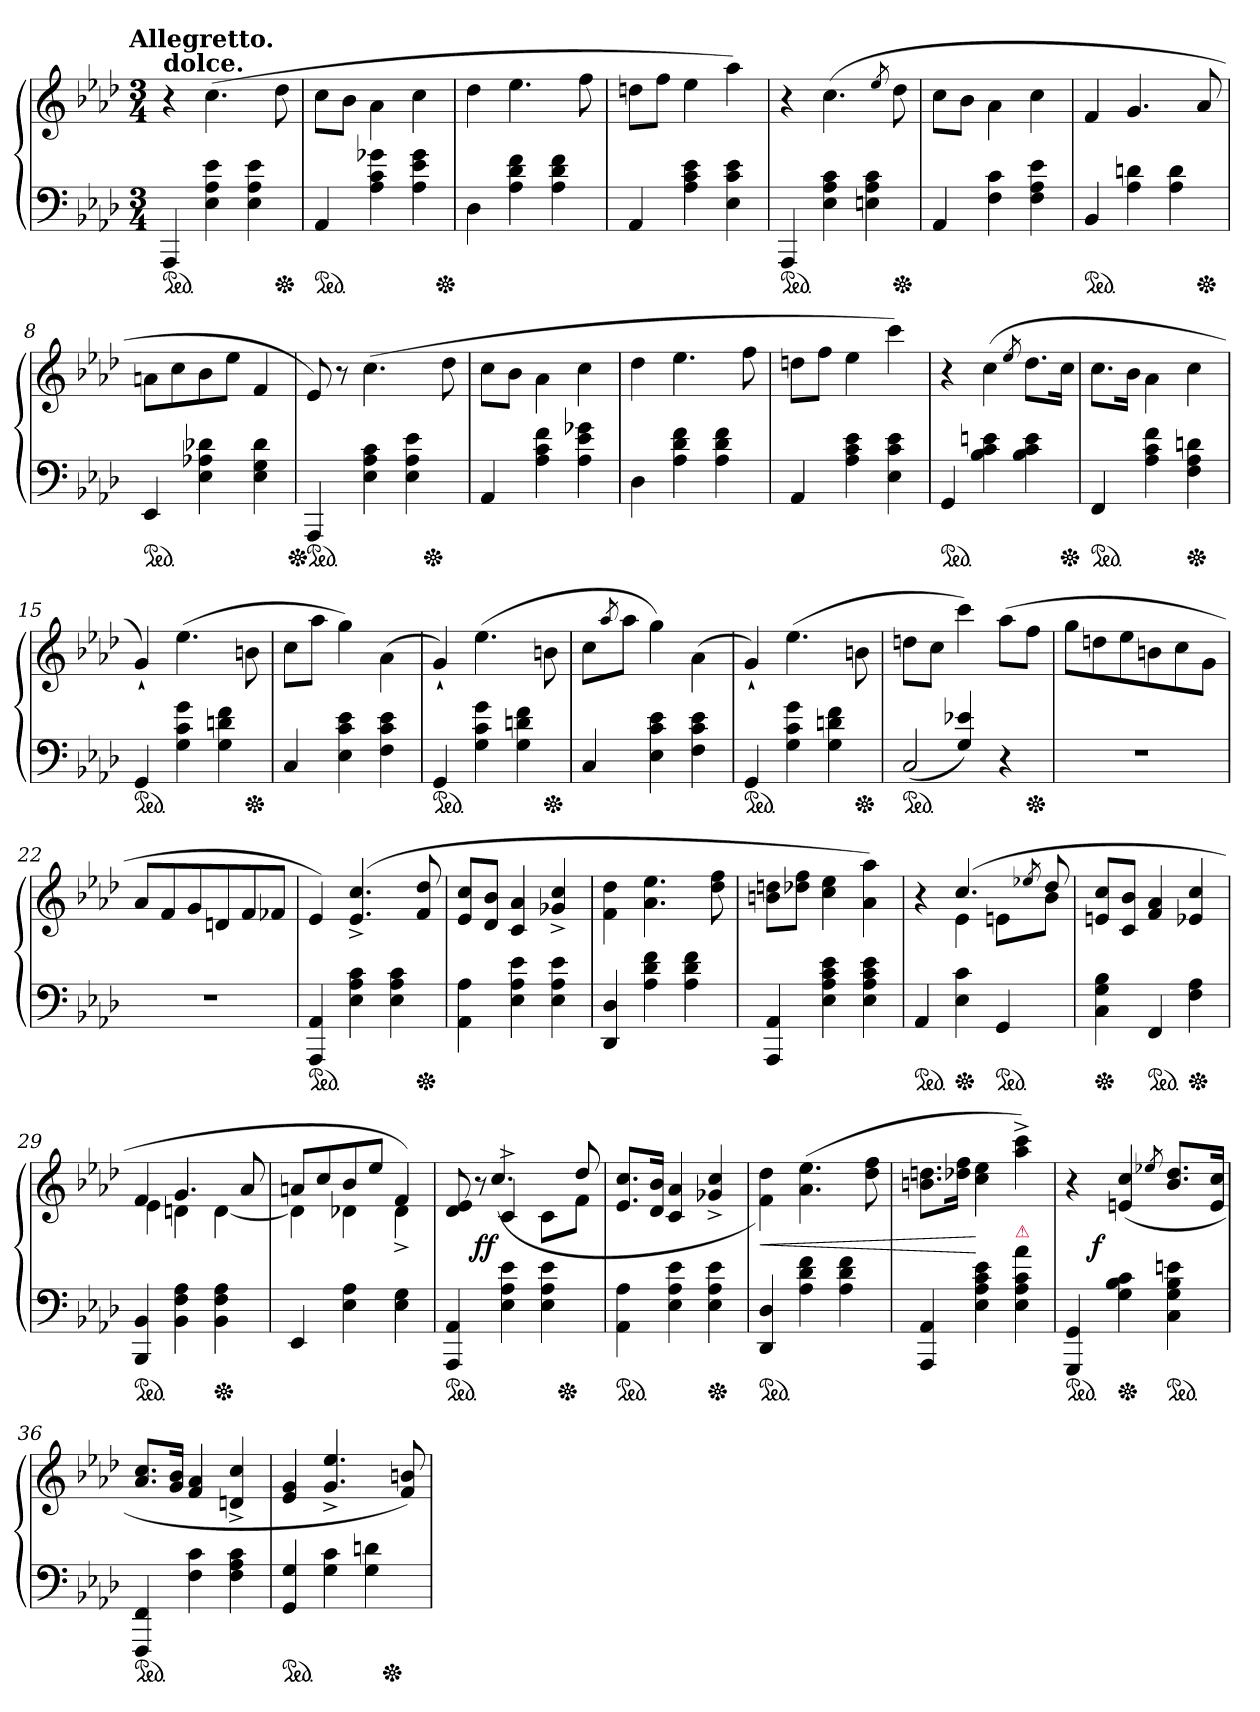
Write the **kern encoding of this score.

**kern	**kern	**dynam
*part1	*part1	*part1
*staff2	*staff1	*staff1/2
*clefF4	*clefG2	*
*k[b-e-a-d-]	*k[b-e-a-d-]	*
!!LO:TX:omd:t=Allegretto.
*M3/4	*M3/4	*
=1	=1	=1
!	!LO:TX:a:B:t=dolce.	!
*ped	*	*
4AAA-	4r	.
4E- 4A- 4e-	(4.cc	.
4E- 4A- 4e-	.	.
*Xped	*	*
.	8dd-	.
=2	=2	=2
*ped	*	*
4AA-	8ccL	.
.	8b-J	.
4A- 4c 4g-X	4a-\	.
4A- 4e- 4g-	4cc	.
*Xped	*	*
=3	=3	=3
4D-	4dd-	.
4A- 4d- 4f	4.ee-	.
4A- 4d- 4f	.	.
.	8ff	.
=4	=4	=4
4AA-	8ddnL	.
.	8ffJ	.
4A- 4c 4e-	4ee-	.
4E- 4c 4e-	4aa-)	.
=5	=5	=5
*ped	*	*
4AAA-	4r	.
4E- 4A- 4c	(>4.cc	.
4En 4A- 4c	.	.
.	8qee-/	.
*Xped	*	*
.	8dd-	.
=6	=6	=6
4AA-	8ccL	.
.	8b-J	.
4F 4c	4a-\	.
4F 4A- 4e-	4cc	.
=7	=7	=7
*ped	*	*
4BB-	4f	.
4A- 4dn	4.g	.
4A- 4d	.	.
*Xped	*	*
.	8a-	.
=8	=8	=8
*ped	*	*
4EE-	8anL	.
.	8cc	.
4E- 4A-X 4d-X	8b-	.
.	8ee-J	.
4E- 4G 4d-	4f	.
=9	=9	=9
*	*^	*
*Xped	*	*	*
*ped	*	*	*
4AAA-	8e-)	2ryy	.
.	8r	.	.
4E- 4A- 4c	(4.cc	.	.
4E- 4A- 4e-	.	16ryy	.
*Xped	*	*	*
.	.	8.ryy	.
.	8dd-	.	.
*	*v	*v	*
=10	=10	=10
4AA-	8ccL	.
.	8b-J	.
4A- 4c 4f	4a-\	.
4A- 4e- 4g-X	4cc	.
=11	=11	=11
4D-	4dd-	.
4A- 4d- 4f	4.ee-	.
4A- 4d- 4f	.	.
.	8ff	.
=12	=12	=12
4AA-	8ddnL	.
.	8ffJ	.
4A- 4c 4e-	4ee-	.
4E- 4c 4e-	4ccc)	.
=13	=13	=13
*ped	*	*
4GG	4r	.
4B- 4c 4en	(4cc	.
.	8qee-/	.
4B- 4c 4e	8.dd-L	.
*Xped	*	*
.	16ccJk	.
=14	=14	=14
*ped	*	*
4FF	8.ccL	.
.	16b-Jk	.
4A- 4c 4f	4a-\	.
*Xped	*	*
4F 4A- 4dn	4cc	.
=15	=15	=15
*ped	*	*
4GG	4g`>)	.
4G 4c 4g	(4.ee-	.
4G 4dn 4f	.	.
*Xped	*	*
.	8bn	.
=16	=16	=16
4C	8ccL	.
.	8aa-J	.
4E- 4c 4e-	4gg)	.
4F 4c 4e-	(>4a-\	.
=17	=17	=17
*ped	*	*
4GG	4g`>)	.
4G 4c 4g	(4.ee-	.
4G 4dn 4f	.	.
*Xped	*	*
.	8bn	.
=18	=18	=18
4C	8ccL	.
.	8qaa-/	.
.	8aa-J	.
4E- 4c 4e-	4gg)	.
4F 4c 4e-	(>4a-\	.
=19	=19	=19
*ped	*	*
4GG	4g`>)	.
4G 4c 4g	(4.ee-	.
4G 4dn 4f	.	.
*Xped	*	*
.	8bn	.
=20	=20	=20
*^	*	*
*ped	*	*	*
4ryy	(>2C/	8ddnL	.
.	.	8ccJ	.
4G 4e-X)	.	4ccc)	.
4ryy	4r	(>8aa-L	.
*Xped	*	*	*
.	.	8ffJ	.
*v	*v	*	*
=21	=21	=21
2.r	8ggL	.
.	8ddn	.
.	8ee-	.
.	8bn	.
.	8cc	.
.	8gJ	.
=22	=22	=22
2.r	8a-L	.
.	8f	.
.	8g	.
.	8dn	.
.	8f	.
.	8f-XJ	.
=23	=23	=23
*ped	*	*
4AAA- 4AA-	4e-)	.
4E- 4A- 4c	(>4.e-^ 4.cc^	.
4E- 4A- 4c	.	.
*Xped	*	*
.	8f 8dd-	.
=24	=24	=24
4AA- 4A-	8e- 8ccL	.
.	8d- 8b-J	.
4E- 4A- 4e-	4c 4a-	.
4E- 4A- 4e-	4g-X^ 4cc^	.
=25	=25	=25
4DD- 4D-	4f\ 4dd-\	.
4A- 4d- 4f	4.a- 4.ee-	.
4A- 4d- 4f	.	.
.	8dd- 8ff	.
=26	=26	=26
4AAA- 4AA-	8bn 8ddnL	.
.	8dd-X 8ffJ	.
4E- 4A- 4c 4e-	4cc 4ee-	.
4E- 4A- 4c 4e-	4a- 4aa-)	.
=27	=27	=27
*	*^	*
*ped	*	*	*
4AA-	4r	4ryy	.
*Xped	*	*	*
4E- 4c	4e-\	(>4.cc/	.
*ped	*	*	*
4GG	8enL	.	.
.	8qee-X	.	.
.	8b-\J	8dd-/	.
*	*v	*v	*
=28	=28	=28
*Xped	*	*
4C 4G 4B-	8en 8ccL	.
.	8c 8b-J	.
*ped	*	*
4FF	4f 4a-	.
*Xped	*	*
4F 4A-	4e-X 4cc	.
=29	=29	=29
*	*^	*
*ped	*	*	*
4BBB- 4BB-	4f	4e-	.
4BB- 4F 4A-	4.g	4dn	.
*Xped	*	*	*
4BB- 4F 4A-	.	[4d	.
.	8a-	.	.
=30	=30	=30	=30
4EE-	8anL	4dn]	.
.	8cc	.	.
4E- 4A-	8b-	4d-X	.
.	8ee-J	.	.
4E- 4G	4f)	4d-^	.
=31	=31	=31	=31
*ped	*	*	*
*	*	*^	*
4AAA- 4AA-	8d- 8e-	4ryy	2ryy	.
.	8r	.	.	ff
4E- 4A- 4e-	4c^<	(>4.cc/	.	.
4E- 4A- 4e-	8c\L	.	16ryy	.
*Xped	*	*	*	*
.	.	.	8.ryy	.
.	8fJ	8dd-/	.	.
*	*v	*v	*v	*
=32	=32	=32
*ped	*	*
4AA- 4A-	8.e- 8.ccL	.
.	16d- 16b-Jk	.
4E- 4A- 4e-	4c 4a-	.
*Xped	*	*
4E- 4A- 4e-	4g-X^ 4cc^	.
=33	=33	=33
*ped	*	*
4DD- 4D-	4f\ 4dd-\)	<
4A- 4d- 4f	(>4.a- 4.ee-	.
4A- 4d- 4f	.	.
.	8dd- 8ff	.
=34	=34	=34
4AAA- 4AA-	8.bn 8.ddnL	.
.	16dd-X 16ffJk	.
4E- 4A- 4c 4e-	4cc 4ee-	[
!LO:TX:a:color=crimson:t=⚠	!	!
4E- 4A- 4c 4a-	4aa-^< 4ccc^<)	.
=35	=35	=35
*	*^	*
*ped	*	*	*
4GGG 4GG	4r	8ryy	.
.	.	2ryy	f
*Xped	*	*	*
4G 4B- 4c	(>4en 4cc	.	.
.	8qee-X/	.	.
!LO:TX:a:color=crimson:t=⚠	!	!	!
*ped	*	*	*
4C 4G 4B- 4en	8.b- 8.dd-L	.	.
.	.	8ryy	.
.	16e 16ccJk	.	.
*	*v	*v	*
=36	=36	=36
*ped	*	*
4FFF 4FF	8.a- 8.ccL	.
.	16g 16b-Jk	.
4F 4c	4f 4a-	.
4F 4A- 4c	4dn^ 4cc^	.
=37	=37	=37
*	*^	*
*ped	*	*	*
4GG 4G	4e- 4g	2ryy	.
4G 4c	4.g^/ 4.ee-^/	.	.
4G 4dn	.	16ryy	.
*Xped	*	*	*
.	.	8.ryy	.
.	8f 8bn)	.	.
*	*v	*v	*
=	=	=
*-	*-	*-
